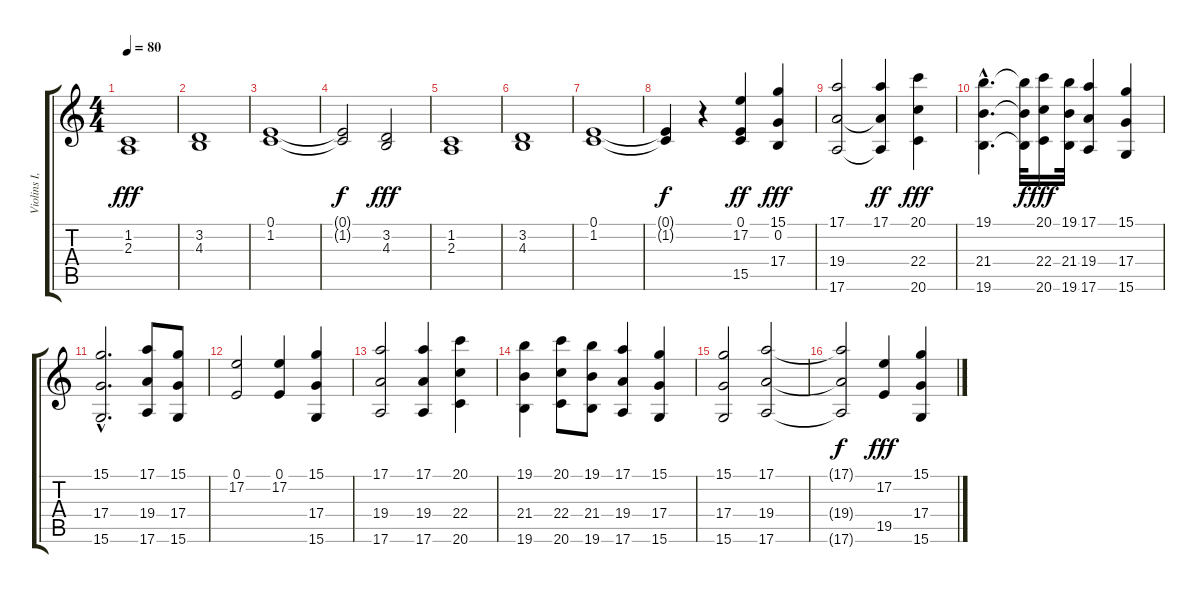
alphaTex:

\track ("Violins I, II       " "Violins I,") {instrument stringensemble2}
\staff {score tabs}
\tuning (E4 B3 G3 D3 A2 E2) {hide}
\ts (4 4)
\tempo 80
\clef g2
\ks c
(1.2 2.3).1{dy fff volume 7} |
(3.2 4.3).1 |
(0.1 1.2).1 |
(0.1{t} 1.2{t}).2{dy f} (3.2 4.3).2{dy fff} |
(1.2 2.3).1 |
(3.2 4.3).1 |
(0.1 1.2).1 |
(0.1{t} 1.2{t}).4{dy f} r.4 (0.1 17.2 15.5).4{dy ff instrument stringensemble2} (15.1 0.2 17.4).4{dy fff} |
(17.1 19.4 17.6).2 (17.1 19.4{t} 17.6{t}).4{dy ff} (20.1 22.4 20.6).4{dy fff} |
(19.1{hac} 21.4{hac} 19.6{hac}).4{d} (19.1{t} 21.4{t} 19.6{t}).32{dy f} (20.1 22.4 20.6).16{dy fff instrument stringensemble1} (19.1 21.4 19.6).32 (17.1 19.4 17.6).4{instrument stringensemble2} (15.1 17.4 15.6).4 |
(15.1{hac} 17.4{hac} 15.6{hac}).2{d} (17.1 19.4 17.6).8 (15.1 17.4 15.6).8 |
(0.1 17.2).2 (0.1 17.2).4 (15.1 17.4 15.6).4 |
(17.1 19.4 17.6).2 (17.1 19.4 17.6).4{instrument stringensemble1} (20.1 22.4 20.6).4 |
(19.1 21.4 19.6).4 (20.1 22.4 20.6).8 (19.1 21.4 19.6).8 (17.1 19.4 17.6).4 (15.1 17.4 15.6).4 |
(15.1 17.4 15.6).2{instrument stringensemble2} (17.1 19.4 17.6).2 |
(17.1{t} 19.4{t} 17.6{t}).2{dy f} (17.2 19.5).4{dy fff} (15.1 17.4 15.6).4
